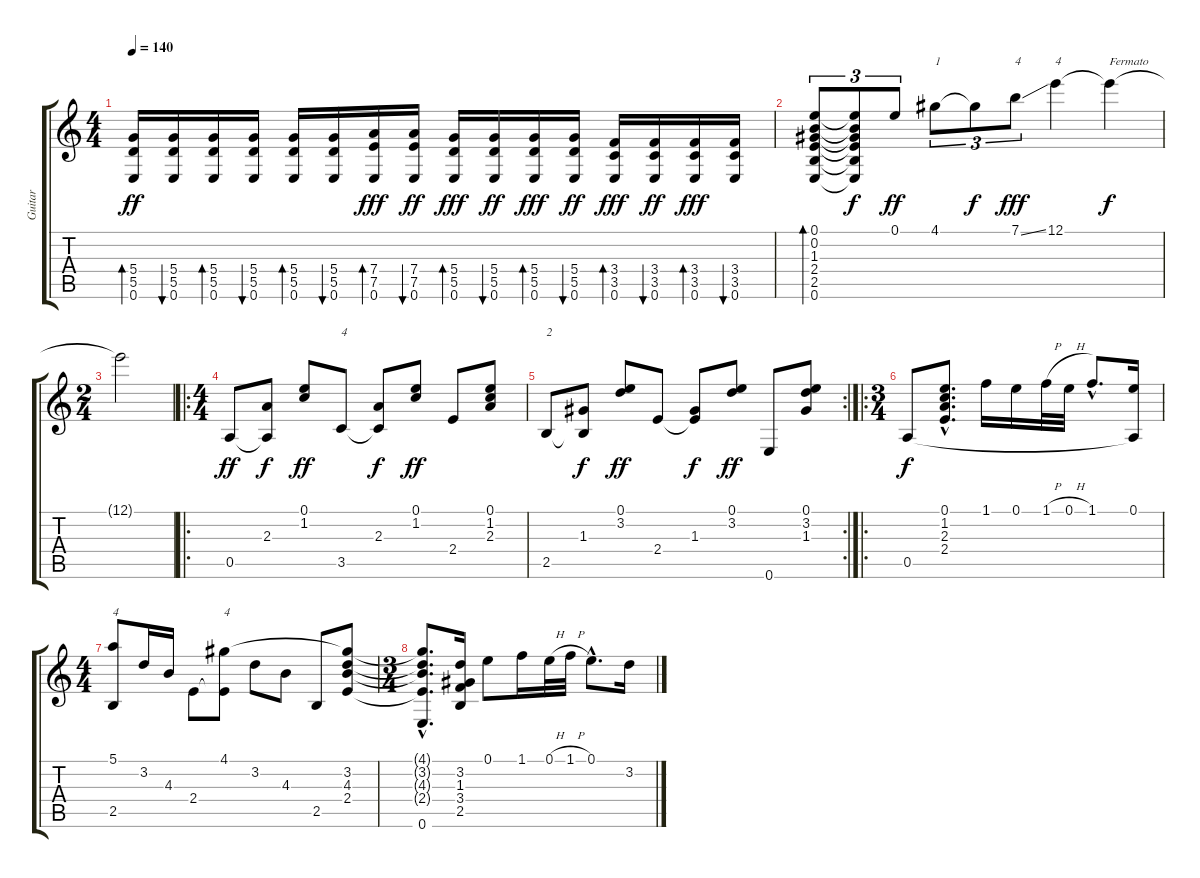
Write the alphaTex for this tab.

\track ("Guitar" "Guitar") {instrument acousticguitarnylon}
\staff {score tabs}
\tuning (E4 B3 G3 D3 A2 E2) {hide}
\ts (4 4)
\tempo 140
\clef g2
\ks c
(5.4 5.5 0.6).16{bd 60 dy ff} (5.4 5.5 0.6).16{bu 60} (5.4 5.5 0.6).16{bd 60} (5.4 5.5 0.6).16{bu 60} (5.4 5.5 0.6).16{bd 60} (5.4 5.5 0.6).16{bu 60} (7.4 7.5 0.6).16{bd 60 dy fff} (7.4 7.5 0.6).16{bu 60 dy ff} (5.4 5.5 0.6).16{bd 60 dy fff} (5.4 5.5 0.6).16{bu 60 dy ff} (5.4 5.5 0.6).16{bd 60 dy fff} (5.4 5.5 0.6).16{bu 60 dy ff} (3.4 3.5 0.6).16{bd 60 dy fff} (3.4 3.5 0.6).16{bu 60 dy ff} (3.4 3.5 0.6).16{bd 60 dy fff} (3.4 3.5 0.6).16{bu 60} |
(0.1 0.2 1.3 2.4 2.5 0.6).8{tu (3 2) bd 120} (0.1{t} 0.2{t} 1.3{t} 2.4{t} 2.5{t} 0.6{t}).8{tu (3 2) dy f} 0.1.8{tu (3 2) dy ff} 4.1.8{tu (3 2) txt "1"} 4.1{t}.8{tu (3 2) dy f} 7.1{ss}.8{tu (3 2) txt "4" dy fff} 12.1.4{txt "4"} 12.1{t}.4{txt "Fermato" dy f} |
\ts (2 4)
12.1{t}.2 |
\ro
\ts (4 4)
0.5.8{dy ff} (2.3 0.5{t}).8{dy f} (0.1 1.2).8{dy ff} 3.5.8{txt "4"} (2.3 3.5{t}).8{dy f} (0.1 1.2).8{dy ff} 2.4.8 (0.1 1.2 2.3).8 |
\rc 2
2.5.8{txt "2"} (1.3 2.5{t}).8{dy f} (0.1 3.2).8{dy ff} 2.4.8 (1.3 2.4{t}).8{dy f} (0.1 3.2).8{dy ff} 0.6.8 (0.1 3.2 1.3).8 |
\ro
\ts (3 4)
0.5.8{dy f} (0.1{hac} 1.2{hac} 2.3{hac} 2.4{hac}).8{d} 1.1.16 0.1.16 1.1{h}.32 0.1{h}.32 1.1{hac}.8{d} (0.1 0.5{t}).16 |
\ts (4 4)
(5.1 2.5).8{txt "4"} 3.2.16 4.3.16 2.4.8 (4.1 2.4{t}).8{txt "4"} 3.2.8 4.3.8 2.5.8 (4.1{t} 3.2 4.3 2.4).8 |
\ts (3 4)
(4.1{hac t} 3.2{hac t} 4.3{hac t} 2.4{hac t} 0.6{hac}).8{d} (3.2 1.3 3.4 2.5).16 0.1.8 1.1.16 0.1{h}.32 1.1{h}.32 0.1{hac}.8{d} 3.2.16
